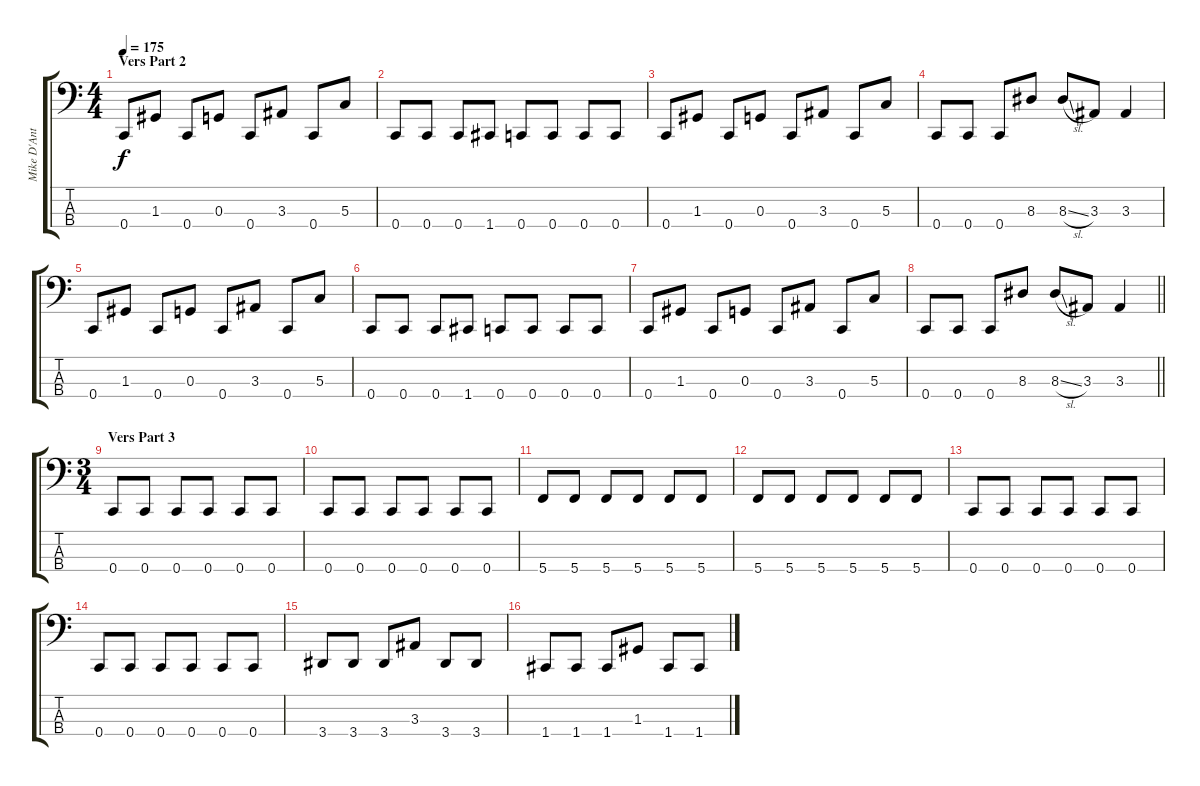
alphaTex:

\track ("Mike D'Antonio" "Mike D'Ant") {instrument electricbasspick}
\staff {score tabs}
\tuning (F2 C2 G1 C1) {hide}
\ts (4 4)
\section ("" "Vers Part 2")
\tempo 175
\clef f4
\ks c
0.4.8{dy f} 1.3.8 0.4.8 0.3.8 0.4.8 3.3.8 0.4.8 5.3.8 |
0.4.8 0.4.8 0.4.8 1.4.8 0.4.8 0.4.8 0.4.8 0.4.8 |
0.4.8 1.3.8 0.4.8 0.3.8 0.4.8 3.3.8 0.4.8 5.3.8 |
0.4.8 0.4.8 0.4.8 8.3.8 8.3{sl}.8 3.3.8 3.3.4 |
0.4.8 1.3.8 0.4.8 0.3.8 0.4.8 3.3.8 0.4.8 5.3.8 |
0.4.8 0.4.8 0.4.8 1.4.8 0.4.8 0.4.8 0.4.8 0.4.8 |
0.4.8 1.3.8 0.4.8 0.3.8 0.4.8 3.3.8 0.4.8 5.3.8 |
\barLineRight lightlight
0.4.8 0.4.8 0.4.8 8.3.8 8.3{sl}.8 3.3.8 3.3.4 |
\ts (3 4)
\section ("" "Vers Part 3")
0.4.8 0.4.8 0.4.8 0.4.8 0.4.8 0.4.8 |
0.4.8 0.4.8 0.4.8 0.4.8 0.4.8 0.4.8 |
5.4.8 5.4.8 5.4.8 5.4.8 5.4.8 5.4.8 |
5.4.8 5.4.8 5.4.8 5.4.8 5.4.8 5.4.8 |
0.4.8 0.4.8 0.4.8 0.4.8 0.4.8 0.4.8 |
0.4.8 0.4.8 0.4.8 0.4.8 0.4.8 0.4.8 |
3.4.8 3.4.8 3.4.8 3.3.8 3.4.8 3.4.8 |
1.4.8 1.4.8 1.4.8 1.3.8 1.4.8 1.4.8
